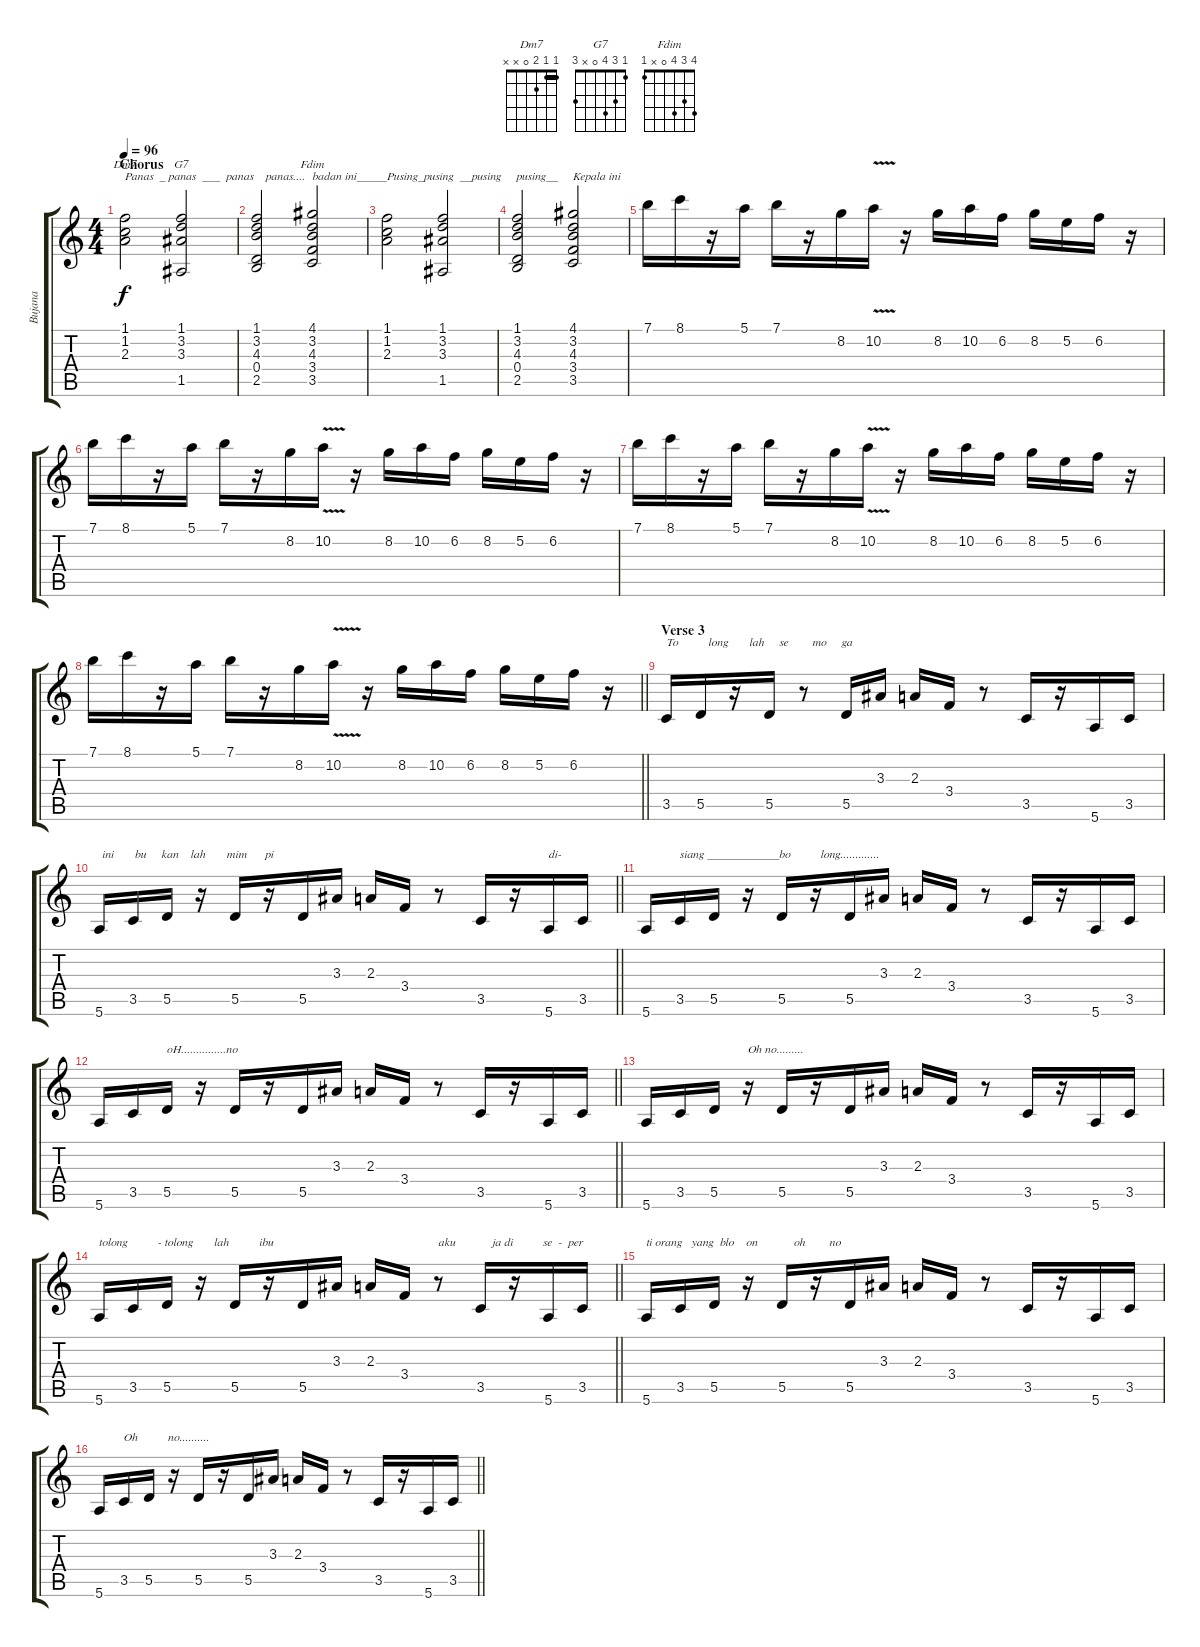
\track ("Bujana" "Bujana") {instrument acousticguitarsteel}
\staff {score tabs}
\tuning (E4 B3 G3 D3 A2 E2) {hide}
\chord ("Dm7" 1 1 2 0 x x) {barre 1}
\chord ("G7" 1 3 4 0 x 3)
\chord ("Fdim" 4 3 4 0 x 1)
\ts (4 4)
\section ("" "Chorus")
\tempo 96
\clef g2
\ks c
(1.1 1.2 2.3).2{ch "Dm7" txt "Panas  _ panas  ___  panas       " dy f} (1.1 3.2 3.3 1.5).2{ch "G7"} |
(1.1 3.2 4.3 0.4 2.5).2{txt "   panas...."} (4.1 3.2 4.3 3.4 3.5).2{ch "Fdim" txt "badan ini_____"} |
(1.1 1.2 2.3).2{txt "Pusing_pusing  __pusing     pusing__"} (1.1 3.2 3.3 1.5).2 |
(1.1 3.2 4.3 0.4 2.5).2 (4.1 3.2 4.3 3.4 3.5).2{txt "Kepala ini"} |
7.1.16 8.1.16 r.16 5.1.16 7.1.16 r.16 8.2.16 10.2{v}.16 r.16 8.2.16 10.2.16 6.2.16 8.2.16 5.2.16 6.2.16 r.16 |
7.1.16 8.1.16 r.16 5.1.16 7.1.16 r.16 8.2.16 10.2{v}.16 r.16 8.2.16 10.2.16 6.2.16 8.2.16 5.2.16 6.2.16 r.16 |
7.1.16 8.1.16 r.16 5.1.16 7.1.16 r.16 8.2.16 10.2{v}.16 r.16 8.2.16 10.2.16 6.2.16 8.2.16 5.2.16 6.2.16 r.16 |
\barLineRight lightlight
7.1.16 8.1.16 r.16 5.1.16 7.1.16 r.16 8.2.16 10.2{v}.16 r.16 8.2.16 10.2.16 6.2.16 8.2.16 5.2.16 6.2.16 r.16 |
\section ("" "Verse 3")
3.5.16{txt "To          long       lah     se        mo     ga"} 5.5.16 r.16 5.5.16 r.8 5.5.16 3.3.16 2.3.16 3.4.16 r.8 3.5.16 r.16 5.6.16 3.5.16 |
\barLineRight lightlight
5.6.16{txt " ini       bu     kan    lah       mim      pi    "} 3.5.16 5.5.16 r.16 5.5.16 r.16 5.5.16 3.3.16 2.3.16 3.4.16 r.8 3.5.16 r.16 5.6.16{txt "di-"} 3.5.16 |
5.6.16 3.5.16{txt "siang ____________bo          long............."} 5.5.16 r.16 5.5.16 r.16 5.5.16 3.3.16 2.3.16 3.4.16 r.8 3.5.16 r.16 5.6.16 3.5.16 |
\barLineRight lightlight
5.6.16 3.5.16 5.5.16{txt "oH...............no"} r.16 5.5.16 r.16 5.5.16 3.3.16 2.3.16 3.4.16 r.8 3.5.16 r.16 5.6.16 3.5.16 |
5.6.16 3.5.16 5.5.16 r.16{txt "Oh no........."} 5.5.16 r.16 5.5.16 3.3.16 2.3.16 3.4.16 r.8 3.5.16 r.16 5.6.16 3.5.16 |
\barLineRight lightlight
5.6.16{txt "tolong          - tolong       lah          ibu"} 3.5.16 5.5.16 r.16 5.5.16 r.16 5.5.16 3.3.16 2.3.16 3.4.16 r.8{txt "aku            ja di          se  -  per  "} 3.5.16 r.16 5.6.16 3.5.16 |
5.6.16{txt "ti orang   yang  blo    on            oh        no"} 3.5.16 5.5.16 r.16 5.5.16 r.16 5.5.16 3.3.16 2.3.16 3.4.16 r.8 3.5.16 r.16 5.6.16 3.5.16 |
\barLineRight lightlight
5.6.16 3.5.16{txt "Oh          no.........."} 5.5.16 r.16 5.5.16 r.16 5.5.16 3.3.16 2.3.16 3.4.16 r.8 3.5.16 r.16 5.6.16 3.5.16
